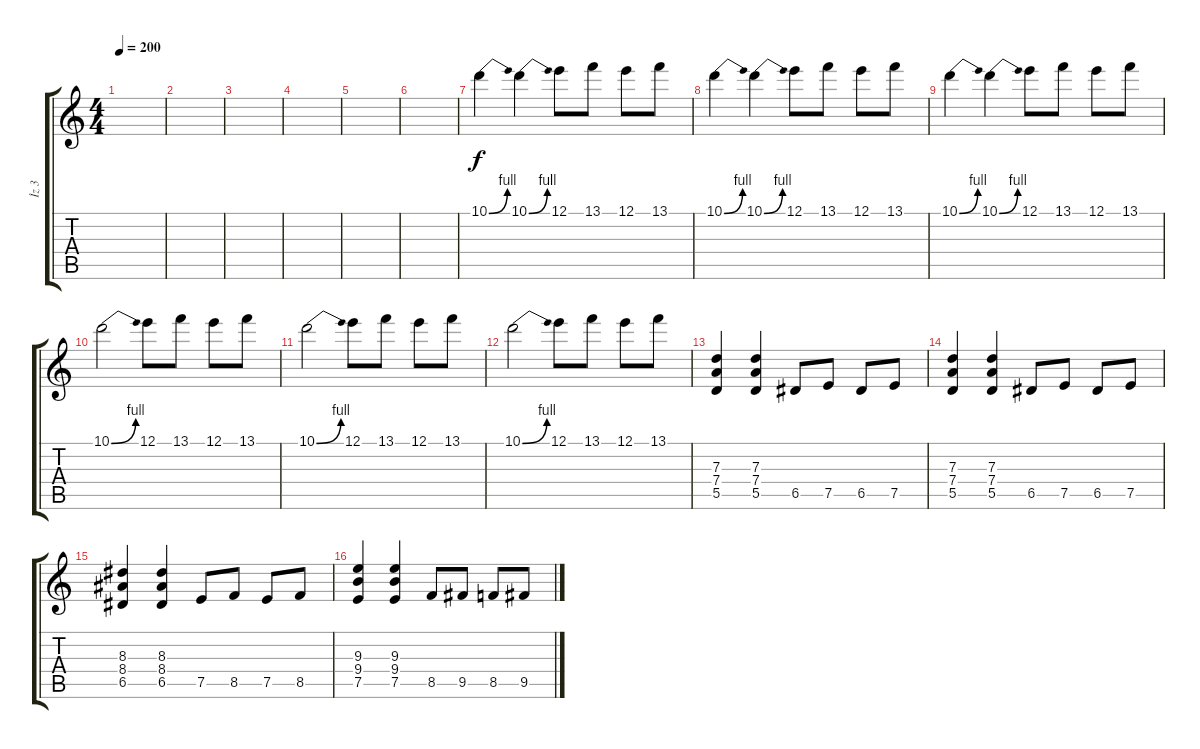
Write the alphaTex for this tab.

\track ("İz 3" "İz 3") {instrument distortionguitar}
\staff {score tabs}
\tuning (E4 B3 G3 D3 A2 E2) {hide}
\ts (4 4)
\tempo 200
\clef g2
\ks c
|
|
|
|
|
|
10.1{be (bend 0 0 60 4)}.4 10.1{be (bend 0 0 60 4)}.4 12.1.8 13.1.8 12.1.8 13.1.8 |
10.1{be (bend 0 0 60 4)}.4 10.1{be (bend 0 0 60 4)}.4 12.1.8 13.1.8 12.1.8 13.1.8 |
10.1{be (bend 0 0 60 4)}.4 10.1{be (bend 0 0 60 4)}.4 12.1.8 13.1.8 12.1.8 13.1.8 |
10.1{be (bend 0 0 60 4)}.2 12.1.8 13.1.8 12.1.8 13.1.8 |
10.1{be (bend 0 0 60 4)}.2 12.1.8 13.1.8 12.1.8 13.1.8 |
10.1{be (bend 0 0 60 4)}.2 12.1.8 13.1.8 12.1.8 13.1.8 |
(7.3 7.4 5.5).4 (7.3 7.4 5.5).4 6.5.8 7.5.8 6.5.8 7.5.8 |
(7.3 7.4 5.5).4 (7.3 7.4 5.5).4 6.5.8 7.5.8 6.5.8 7.5.8 |
(8.3 8.4 6.5).4 (8.3 8.4 6.5).4 7.5.8 8.5.8 7.5.8 8.5.8 |
(9.3 9.4 7.5).4 (9.3 9.4 7.5).4 8.5.8 9.5.8 8.5.8 9.5.8
